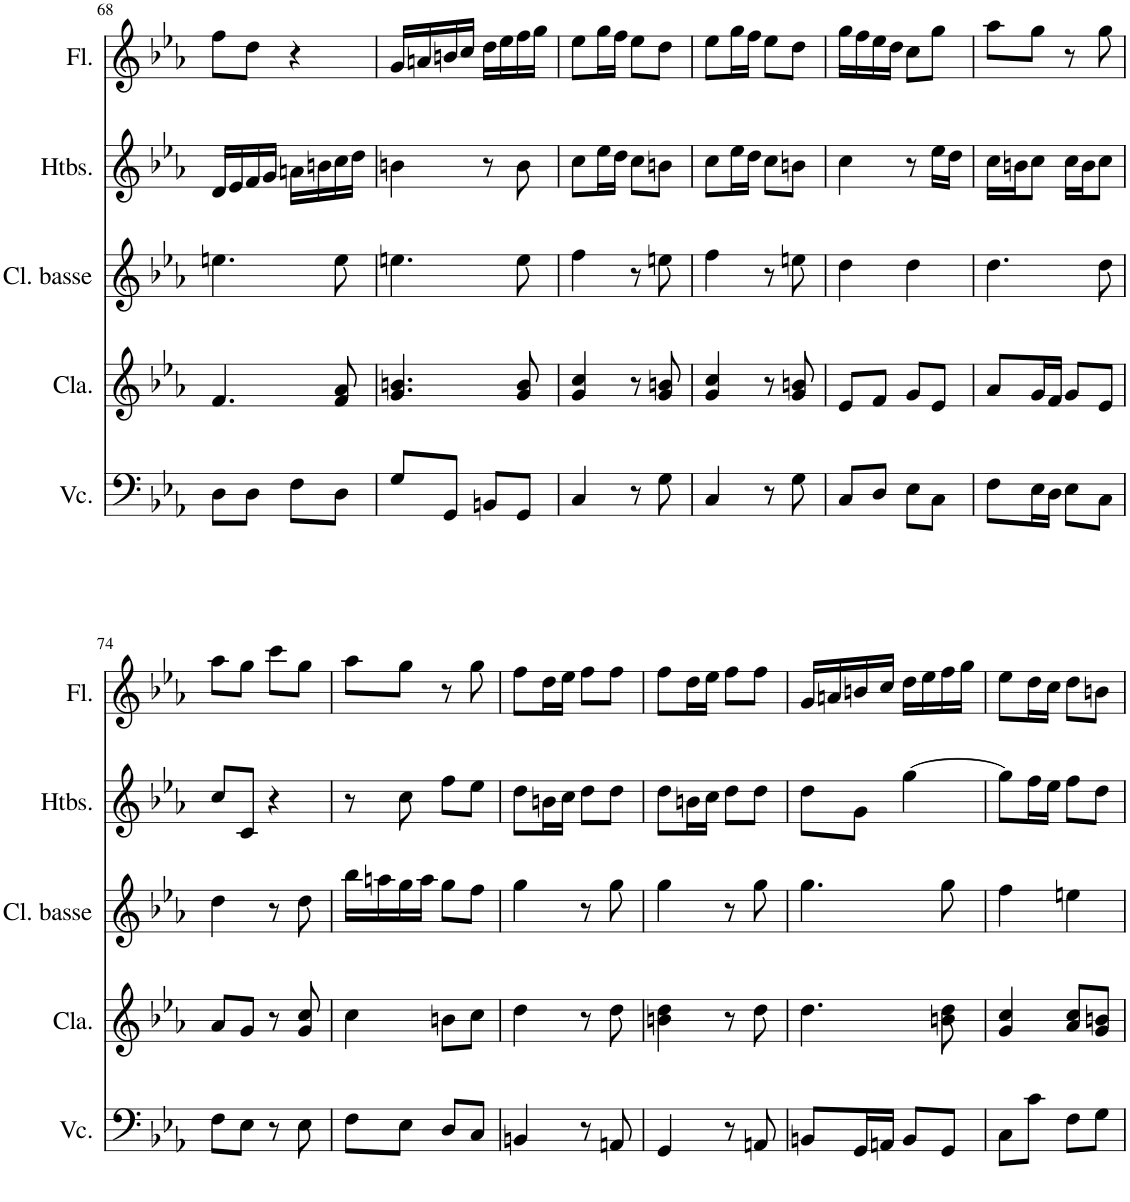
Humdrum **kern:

**kern	**kern	**kern	**kern	**kern
*part5	*part4	*part3	*part2	*part1
*staff5	*staff4	*staff3	*staff2	*staff1
*I"Violoncelle, Cello	*I"Clavecin, Harpsichord	*I"Clarinette Basse, Clarinet	*I"Hautbois, Oboe	*I"Flûte, Flute
*I'Vc.	*I'Cla.	*I'Cl. basse	*I'Htbs.	*I'Fl.
!!LO:PB:g=z
*clefF4	*clefG2	*clefG2	*clefG2	*clefG2
*	*	*Trd8c14	*	*
*k[b-e-a-]	*k[b-e-a-]	*k[b-e-a-]	*k[b-e-a-]	*k[b-e-a-]
*M2/4	*M2/4	*M2/4	*M2/4	*M2/4
=68	=68	=68	=68	=68
8D\L	4.f/	4.een\	16d/LL	8ff\L
.	.	.	16e-/	.
8D\J	.	.	16f/	8dd\J
.	.	.	16g/JJ	.
8F\L	.	.	16an\LL	4r
.	.	.	16bn\	.
8D\J	8f/ 8a-/	8ee\	16cc\	.
.	.	.	16dd\JJ	.
=69	=69	=69	=69	=69
8G/L	4.g/ 4.bn/	4.een\	4bn\	16g/LL
.	.	.	.	16an/
8GG/J	.	.	.	16bn/
.	.	.	.	16cc/JJ
8BBn/L	.	.	8r	16dd\LL
.	.	.	.	16ee-\
8GG/J	8g/ 8b/	8ee\	8b\	16ff\
.	.	.	.	16gg\JJ
=70	=70	=70	=70	=70
4C/	4g/ 4cc/	4ff\	8cc\L	8ee-\L
.	.	.	16ee-\L	16gg\L
.	.	.	16dd\JJ	16ff\JJ
8r	8r	8r	8cc\L	8ee-\L
8G\	8g/ 8bn/	8een\	8bn\J	8dd\J
=71	=71	=71	=71	=71
4C/	4g/ 4cc/	4ff\	8cc\L	8ee-\L
.	.	.	16ee-\L	16gg\L
.	.	.	16dd\JJ	16ff\JJ
8r	8r	8r	8cc\L	8ee-\L
8G\	8g/ 8bn/	8een\	8bn\J	8dd\J
=72	=72	=72	=72	=72
8C/L	8e-/L	4dd\	4cc\	16gg\LL
.	.	.	.	16ff\
8D/J	8f/J	.	.	16ee-\
.	.	.	.	16dd\JJ
8E-\L	8g/L	4dd\	8r	8cc\L
8C\J	8e-/J	.	16ee-\LL	8gg\J
.	.	.	16dd\JJ	.
=73	=73	=73	=73	=73
8F\L	8a-/L	4.dd\	16cc\LL	8aa-\L
.	.	.	16bn\J	.
16E-\L	16g/L	.	8cc\J	8gg\J
16D\JJ	16f/JJ	.	.	.
8E-\L	8g/L	.	16cc\LL	8r
.	.	.	16b\J	.
8C\J	8e-/J	8dd\	8cc\J	8gg\
!!LO:LB:g=z
=74	=74	=74	=74	=74
8F\L	8a-/L	4dd\	8cc/L	8aa-\L
8E-\J	8g/J	.	8c/J	8gg\J
8r	8r	8r	4r	8ccc\L
8E-\	8g/ 8cc/	8dd\	.	8gg\J
=75	=75	=75	=75	=75
8F\L	4cc\	16bb-\LL	8r	8aa-\L
.	.	16aan\	.	.
8E-\J	.	16gg\	8cc\	8gg\J
.	.	16aa\JJ	.	.
8D/L	8bn\L	8gg\L	8ff\L	8r
8C/J	8cc\J	8ff\J	8ee-\J	8gg\
=76	=76	=76	=76	=76
4BBn/	4dd\	4gg\	8dd\L	8ff\L
.	.	.	16bn\L	16dd\L
.	.	.	16cc\JJ	16ee-\JJ
8r	8r	8r	8dd\L	8ff\L
8AAn/	8dd\	8gg\	8dd\J	8ff\J
=77	=77	=77	=77	=77
4GG/	4bn\ 4dd\	4gg\	8dd\L	8ff\L
.	.	.	16bn\L	16dd\L
.	.	.	16cc\JJ	16ee-\JJ
8r	8r	8r	8dd\L	8ff\L
8AAn/	8dd\	8gg\	8dd\J	8ff\J
=78	=78	=78	=78	=78
8BBn/L	4.dd\	4.gg\	8dd\L	16g/LL
.	.	.	.	16an/
16GG/L	.	.	8g\J	16bn/
16AAn/JJ	.	.	.	16cc/JJ
8BB/L	.	.	[4gg\	16dd\LL
.	.	.	.	16ee-\
8GG/J	8bn\ 8dd\	8gg\	.	16ff\
.	.	.	.	16gg\JJ
=79	=79	=79	=79	=79
8C\L	4g/ 4cc/	4ff\	8gg\L]	8ee-\L
8c\J	.	.	16ff\L	16dd\L
.	.	.	16ee-\JJ	16cc\JJ
8F\L	8a-/ 8cc/L	4een\	8ff\L	8dd\L
8G\J	8g/ 8bn/J	.	8dd\J	8bn\J
=	=	=	=	=
*-	*-	*-	*-	*-
